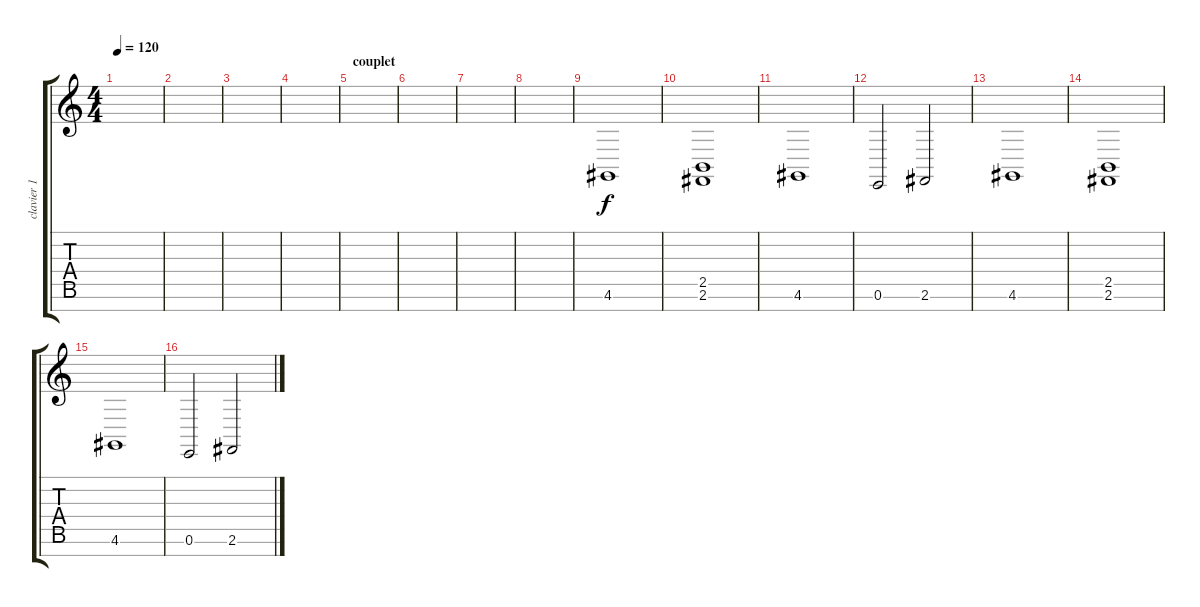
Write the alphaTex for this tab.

\track ("clavier 1" "clavier 1") {instrument stringensemble1}
\staff {score tabs}
\tuning (E4 B3 G3 D3 A2 E2 B1) {hide}
\ts (4 4)
\tempo 120
\clef g2
\ks c
|
|
|
|
\section ("" "couplet")
|
|
|
|
4.6.1 |
(2.5 2.6).1 |
4.6.1 |
0.6.2 2.6.2 |
4.6.1 |
(2.5 2.6).1 |
4.6.1 |
0.6.2 2.6.2
